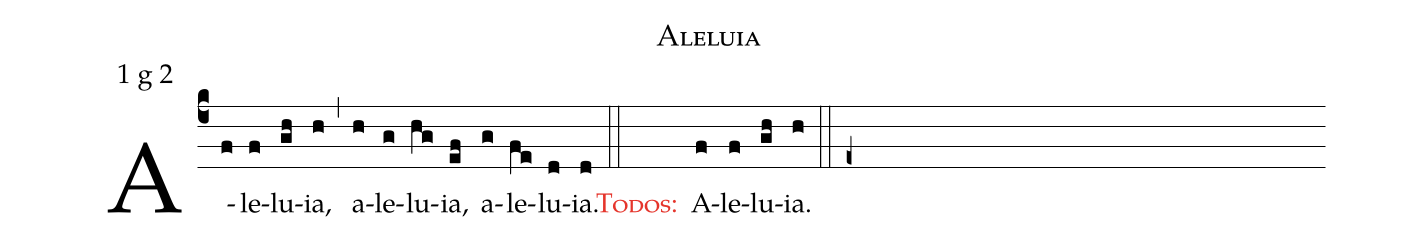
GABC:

name: Aleluia;
mode: 1;
mode-differentia: g 2;
%%
(c4)

A(f)le(f)lu(gh)ia,(h) (,) a(h)le(g)lu(hg)ia,(ef) a(g)le(fe)lu(d)ia.(d)

(::)

<nlba><c><sc>Todos</sc>:</c>() A</nlba>(f)le(f)lu(gh)ia.(h)

(::)

(e+)
